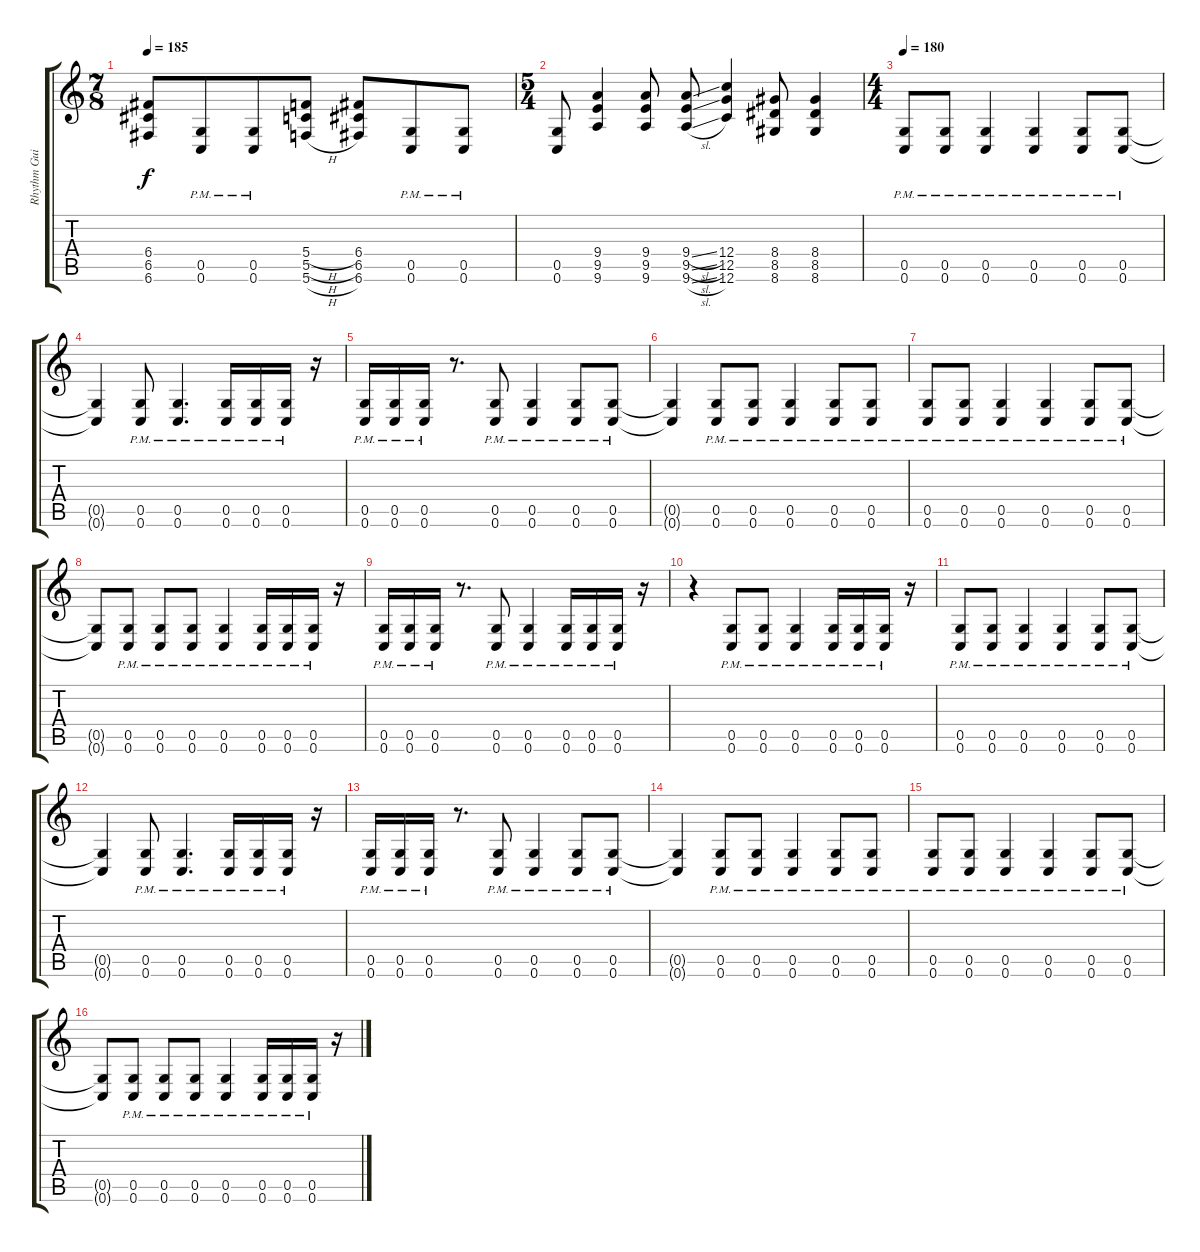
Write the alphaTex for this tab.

\track ("Rhythm Guitar 1" "Rhythm Gui") {instrument distortionguitar}
\staff {score tabs}
\tuning (D4 A3 F3 C3 G2 C2) {hide}
\ts (7 8)
\tempo 185
\clef g2
\ks c
(6.4 6.5 6.6).8{dy f} (0.5{pm} 0.6{pm}).8 (0.5{pm} 0.6{pm}).8 (5.4{h} 5.5{h} 5.6{h}).8 (6.4 6.5 6.6).8 (0.5{pm} 0.6{pm}).8 (0.5{pm} 0.6{pm}).8 |
\ts (5 4)
(0.5 0.6).8 (9.4 9.5 9.6).4 (9.4 9.5 9.6).8 (9.4{sl} 9.5{sl} 9.6{sl}).8 (12.4 12.5 12.6).4 (8.4 8.5 8.6).8 (8.4 8.5 8.6).4 |
\ts (4 4)
\tempo 180
(0.5{pm} 0.6{pm}).8 (0.5{pm} 0.6{pm}).8 (0.5{pm} 0.6{pm}).4 (0.5{pm} 0.6{pm}).4 (0.5{pm} 0.6{pm}).8 (0.5{pm} 0.6{pm}).8 |
(0.5{t} 0.6{t}).4 (0.5{pm} 0.6{pm}).8 (0.5{pm} 0.6{pm}).4{d} (0.5{pm} 0.6{pm}).16 (0.5{pm} 0.6{pm}).16 (0.5{pm} 0.6{pm}).16 r.16 |
(0.5{pm} 0.6{pm}).16 (0.5{pm} 0.6{pm}).16 (0.5{pm} 0.6{pm}).16 r.8{d} (0.5{pm} 0.6{pm}).8 (0.5{pm} 0.6{pm}).4 (0.5{pm} 0.6{pm}).8 (0.5{pm} 0.6{pm}).8 |
(0.5{t} 0.6{t}).4 (0.5{pm} 0.6{pm}).8 (0.5{pm} 0.6{pm}).8 (0.5{pm} 0.6{pm}).4 (0.5{pm} 0.6{pm}).8 (0.5{pm} 0.6{pm}).8 |
(0.5{pm} 0.6{pm}).8 (0.5{pm} 0.6{pm}).8 (0.5{pm} 0.6{pm}).4 (0.5{pm} 0.6{pm}).4 (0.5{pm} 0.6{pm}).8 (0.5{pm} 0.6{pm}).8 |
(0.5{t} 0.6{t}).8 (0.5{pm} 0.6{pm}).8 (0.5{pm} 0.6{pm}).8 (0.5{pm} 0.6{pm}).8 (0.5{pm} 0.6{pm}).4 (0.5{pm} 0.6{pm}).16 (0.5{pm} 0.6{pm}).16 (0.5{pm} 0.6{pm}).16 r.16 |
(0.5{pm} 0.6{pm}).16 (0.5{pm} 0.6{pm}).16 (0.5{pm} 0.6{pm}).16 r.8{d} (0.5{pm} 0.6{pm}).8 (0.5{pm} 0.6{pm}).4 (0.5{pm} 0.6{pm}).16 (0.5{pm} 0.6{pm}).16 (0.5{pm} 0.6{pm}).16 r.16 |
r.4 (0.5{pm} 0.6{pm}).8 (0.5{pm} 0.6{pm}).8 (0.5{pm} 0.6{pm}).4 (0.5{pm} 0.6{pm}).16 (0.5{pm} 0.6{pm}).16 (0.5{pm} 0.6{pm}).16 r.16 |
(0.5{pm} 0.6{pm}).8 (0.5{pm} 0.6{pm}).8 (0.5{pm} 0.6{pm}).4 (0.5{pm} 0.6{pm}).4 (0.5{pm} 0.6{pm}).8 (0.5{pm} 0.6{pm}).8 |
(0.5{t} 0.6{t}).4 (0.5{pm} 0.6{pm}).8 (0.5{pm} 0.6{pm}).4{d} (0.5{pm} 0.6{pm}).16 (0.5{pm} 0.6{pm}).16 (0.5{pm} 0.6{pm}).16 r.16 |
(0.5{pm} 0.6{pm}).16 (0.5{pm} 0.6{pm}).16 (0.5{pm} 0.6{pm}).16 r.8{d} (0.5{pm} 0.6{pm}).8 (0.5{pm} 0.6{pm}).4 (0.5{pm} 0.6{pm}).8 (0.5{pm} 0.6{pm}).8 |
(0.5{t} 0.6{t}).4 (0.5{pm} 0.6{pm}).8 (0.5{pm} 0.6{pm}).8 (0.5{pm} 0.6{pm}).4 (0.5{pm} 0.6{pm}).8 (0.5{pm} 0.6{pm}).8 |
(0.5{pm} 0.6{pm}).8 (0.5{pm} 0.6{pm}).8 (0.5{pm} 0.6{pm}).4 (0.5{pm} 0.6{pm}).4 (0.5{pm} 0.6{pm}).8 (0.5{pm} 0.6{pm}).8 |
(0.5{t} 0.6{t}).8 (0.5{pm} 0.6{pm}).8 (0.5{pm} 0.6{pm}).8 (0.5{pm} 0.6{pm}).8 (0.5{pm} 0.6{pm}).4 (0.5{pm} 0.6{pm}).16 (0.5{pm} 0.6{pm}).16 (0.5{pm} 0.6{pm}).16 r.16
